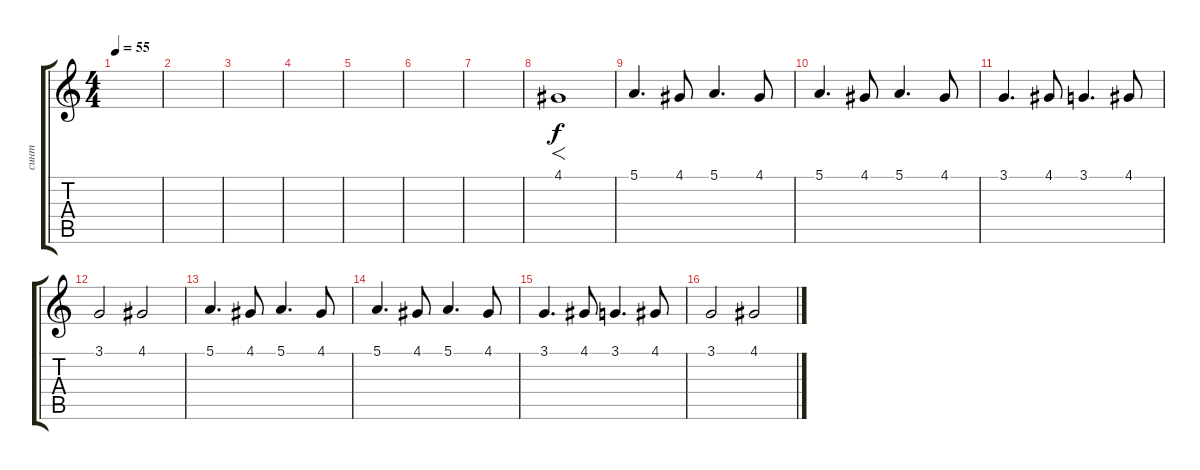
\track ("синт" "синт") {instrument synthstrings1}
\staff {score tabs}
\tuning (E4 B3 G3 D3 A2 E2) {hide}
\ts (4 4)
\tempo 55
\clef g2
\ks c
|
|
|
|
|
|
|
4.1.1{f} |
5.1.4{d} 4.1.8 5.1.4{d} 4.1.8 |
5.1.4{d} 4.1.8 5.1.4{d} 4.1.8 |
3.1.4{d} 4.1.8 3.1.4{d} 4.1.8 |
3.1.2 4.1.2 |
5.1.4{d} 4.1.8 5.1.4{d} 4.1.8 |
5.1.4{d} 4.1.8 5.1.4{d} 4.1.8 |
3.1.4{d} 4.1.8 3.1.4{d} 4.1.8 |
3.1.2 4.1.2
